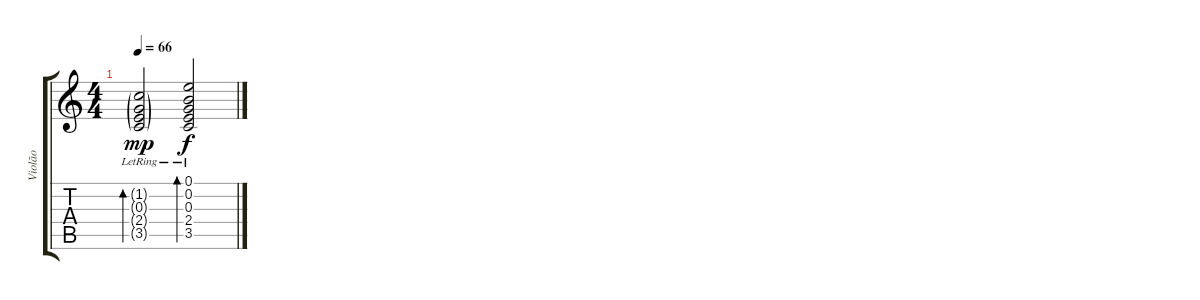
\track ("Violão" "Violão") {instrument acousticguitarsteel}
\staff {score tabs}
\tuning (E4 B3 G3 D3 A2 E2) {hide}
\ts (4 4)
\tempo 66
\clef g2
\ks c
(1.2{g lr} 0.3{g lr} 2.4{g lr} 3.5{g lr}).2{bd 240 dy mp} (0.1{lr} 0.2{lr} 0.3{lr} 2.4{lr} 3.5{lr}).2{bd 120 dy f}
